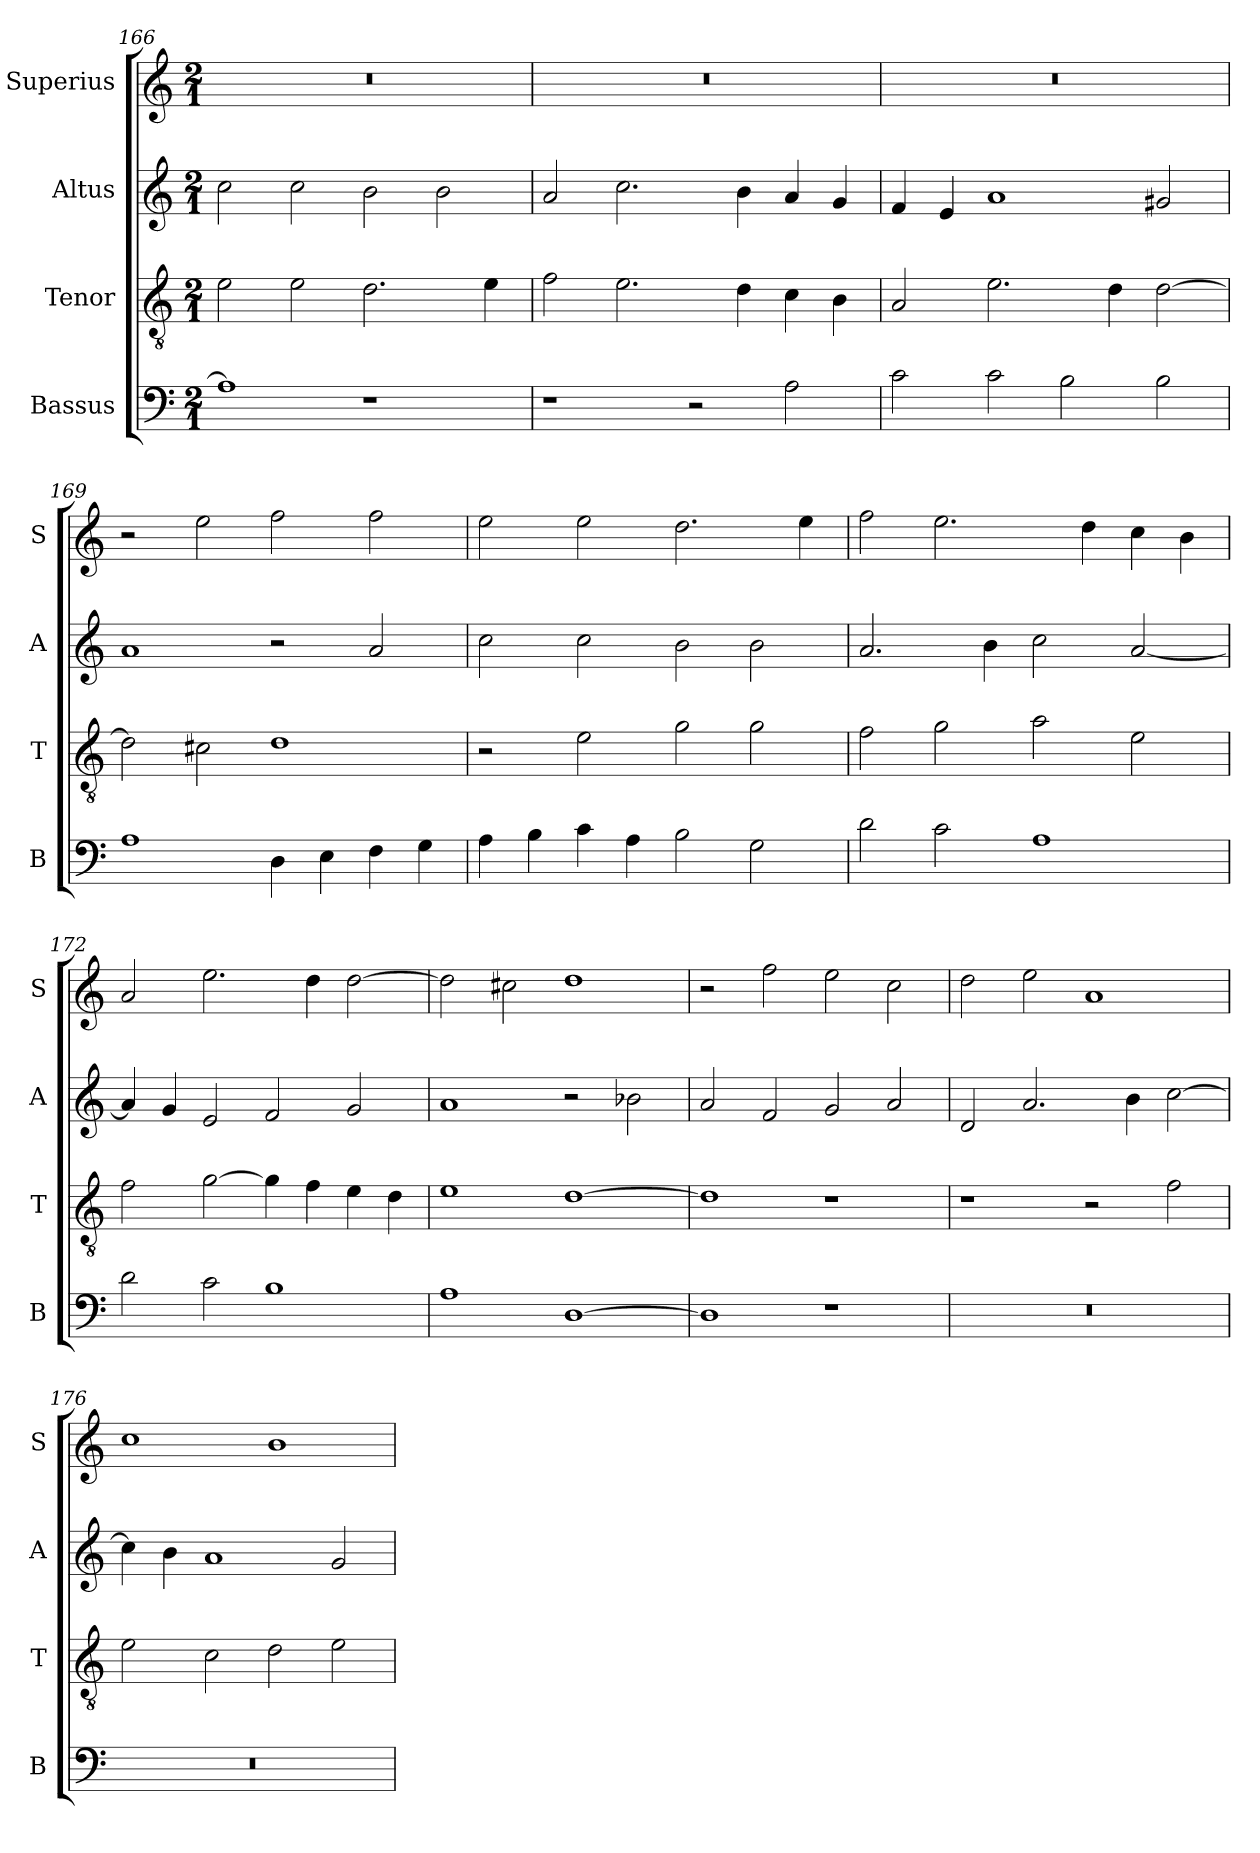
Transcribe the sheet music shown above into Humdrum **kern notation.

**kern	**kern	**kern	**kern
*part4	*part3	*part2	*part1
*staff4	*staff3	*staff2	*staff1
*I"Bassus	*I"Tenor	*I"Altus	*I"Superius
*I'B	*I'T	*I'A	*I'S
*clefF4	*clefGv2	*clefG2	*clefG2
*k[]	*k[]	*k[]	*k[]
*C:	*C:	*C:	*C:
*M2/1	*M2/1	*M2/1	*M2/1
=166	=166	=166	=166
1A]	2e	2cc	0r
.	2e	2cc	.
1r	2.d	2b	.
.	.	2b	.
.	4e	.	.
=167	=167	=167	=167
1r	2f	2a	0r
.	2.e	2.cc	.
2r	.	.	.
.	4d	4b	.
2A	4c	4a	.
.	4B	4g	.
=168	=168	=168	=168
2c	2A	4f	0r
.	.	4e	.
2c	2.e	1a	.
2B	.	.	.
.	4d	.	.
2B	[2d	2g#X	.
=169	=169	=169	=169
1A	2d]	1a	2r
.	2c#X	.	2ee
4D	1d	2r	2ff
4E	.	.	.
4F	.	2a	2ff
4G	.	.	.
=170	=170	=170	=170
4A	2r	2cc	2ee
4B	.	.	.
4c	2e	2cc	2ee
4A	.	.	.
2B	2g	2b	2.dd
2G	2g	2b	.
.	.	.	4ee
=171	=171	=171	=171
2d	2f	2.a	2ff
2c	2g	.	2.ee
.	.	4b	.
1A	2a	2cc	.
.	.	.	4dd
.	2e	[2a	4cc
.	.	.	4b
=172	=172	=172	=172
2d	2f	4a]	2a
.	.	4g	.
2c	[2g	2e	2.ee
1B	4g]	2f	.
.	4f	.	4dd
.	4e	2g	[2dd
.	4d	.	.
=173	=173	=173	=173
1A	1e	1a	2dd]
.	.	.	2cc#X
[1D	[1d	2r	1dd
.	.	2b-X	.
=174	=174	=174	=174
1D]	1d]	2a	2r
.	.	2f	2ff
1r	1r	2g	2ee
.	.	2a	2cc
=175	=175	=175	=175
0r	1r	2d	2dd
.	.	2.a	2ee
.	2r	.	1a
.	.	4b	.
.	2f	[2cc	.
=176	=176	=176	=176
0r	2e	4cc]	1cc
.	.	4b	.
.	2c	1a	.
.	2d	.	1b
.	2e	2g	.
=	=	=	=
*-	*-	*-	*-
